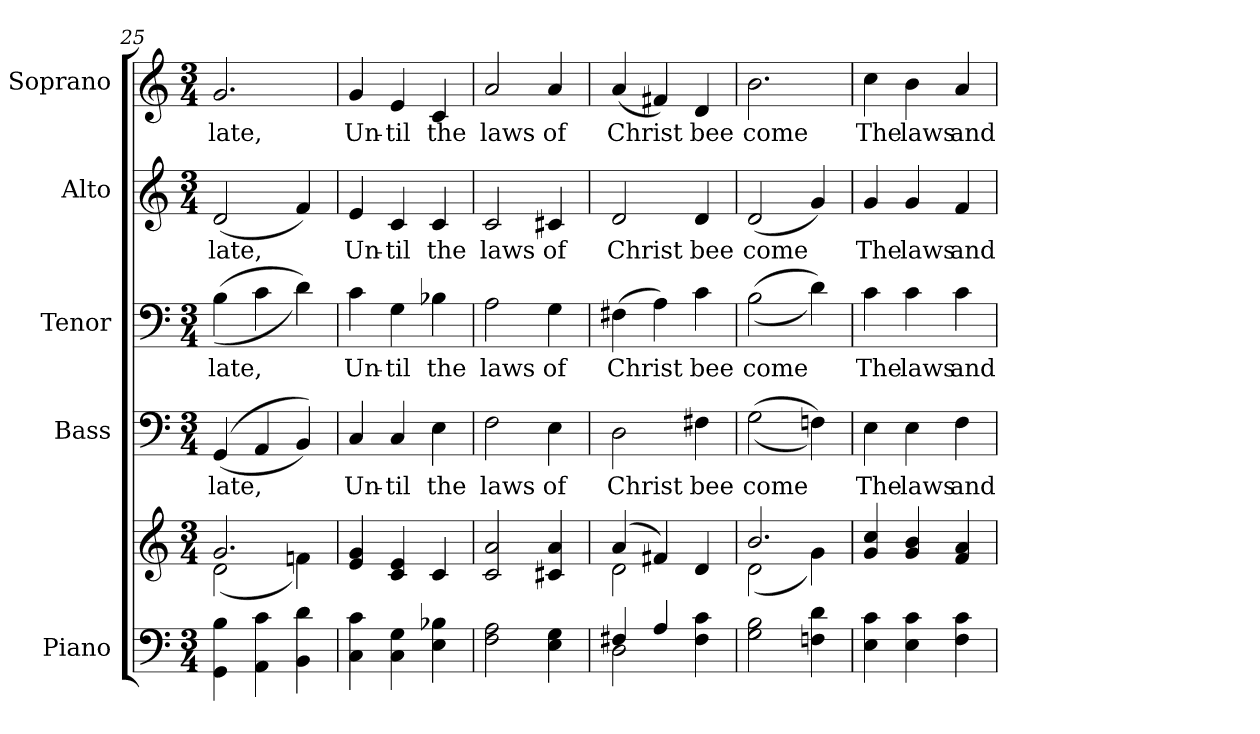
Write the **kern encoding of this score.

**kern	**kern	**kern	**text	**kern	**text	**kern	**text	**kern	**text
*part5	*part5	*part4	*part4	*part3	*part3	*part2	*part2	*part1	*part1
*staff6	*staff5	*staff4	*staff4	*staff3	*staff3	*staff2	*staff2	*staff1	*staff1
*I"Piano	*	*I"Bass	*	*I"Tenor	*	*I"Alto	*	*I"Soprano	*
*I'Pno.	*	*I'B.	*	*I'T.	*	*I'A.	*	*I'S.	*
*clefF4	*clefG2	*clefF4	*	*clefF4	*	*clefG2	*	*clefG2	*
*k[]	*k[]	*k[]	*	*k[]	*	*k[]	*	*k[]	*
*C:	*C:	*C:	*	*C:	*	*C:	*	*C:	*
*M3/4	*M3/4	*M3/4	*	*M3/4	*	*M3/4	*	*M3/4	*
=25	=25	=25	=25	=25	=25	=25	=25	=25	=25
*	*^	*	*	*	*	*	*	*	*
!	!	!	!	!LO:LY:b:color=#000000	!	!	!	!	!	!
!	!	!	!	!	!	!LO:LY:b:color=#000000	!	!	!	!
!	!	!	!	!	!	!	!	!LO:LY:b:color=#000000	!	!
!	!	!	!	!	!	!	!	!	!	!LO:LY:b:color=#000000
4GGi\ 4Bi	2.gi/	(2di\	((4GGi/	-late,	((4Bi\	-late,	(2di/	-late,	2.gi/	-late,
4AAi\ 4ci	.	.	4AAi/	.	4ci\	.	.	.	.	.
4BBi\ 4di	.	4fni\)	4BBi/))	.	4di\))	.	4fi/)	.	.	.
*	*v	*v	*	*	*	*	*	*	*	*
!!LO:PB:g=z
=26	=26	=26	=26	=26	=26	=26	=26	=26	=26
*	*^	*	*	*	*	*	*	*	*
!	!	!	!	!LO:LY:b:color=#000000	!	!	!	!	!	!
*	*v	*v	*	*	*	*	*	*	*	*
*	*^	*	*	*	*	*	*	*	*
!	!	!	!	!	!	!LO:LY:b:color=#000000	!	!	!	!
*	*v	*v	*	*	*	*	*	*	*	*
*	*^	*	*	*	*	*	*	*	*
!	!	!	!	!	!	!	!	!LO:LY:b:color=#000000	!	!
*	*v	*v	*	*	*	*	*	*	*	*
*	*^	*	*	*	*	*	*	*	*
!	!	!	!	!	!	!	!	!	!	!LO:LY:b:color=#000000
*	*v	*v	*	*	*	*	*	*	*	*
4Ci\ 4ci	4ei/ 4gi	4Ci/	Un-	4ci\	Un-	4ei/	Un-	4gi/	Un-
!	!	!	!LO:LY:b:color=#000000	!	!	!	!	!	!
!	!	!	!	!	!LO:LY:b:color=#000000	!	!	!	!
!	!	!	!	!	!	!	!LO:LY:b:color=#000000	!	!
!	!	!	!	!	!	!	!	!	!LO:LY:b:color=#000000
4Ci\ 4Gi	4ci/ 4ei	4Ci/	-til	4Gi\	-til	4ci/	-til	4ei/	-til
!	!	!	!LO:LY:b:color=#000000	!	!	!	!	!	!
!	!	!	!	!	!LO:LY:b:color=#000000	!	!	!	!
!	!	!	!	!	!	!	!LO:LY:b:color=#000000	!	!
!	!	!	!	!	!	!	!	!	!LO:LY:b:color=#000000
4Ei\ 4B-Xi	4ci/	4Ei\	the	4B-Xi\	the	4ci/	the	4ci/	the
=27	=27	=27	=27	=27	=27	=27	=27	=27	=27
!	!	!	!LO:LY:b:color=#000000	!	!	!	!	!	!
!	!	!	!	!	!LO:LY:b:color=#000000	!	!	!	!
!	!	!	!	!	!	!	!LO:LY:b:color=#000000	!	!
!	!	!	!	!	!	!	!	!	!LO:LY:b:color=#000000
2Fi\ 2Ai	2ci/ 2ai	2Fi\	laws	2Ai\	laws	2ci/	laws	2ai/	laws
!	!	!	!LO:LY:b:color=#000000	!	!	!	!	!	!
!	!	!	!	!	!LO:LY:b:color=#000000	!	!	!	!
!	!	!	!	!	!	!	!LO:LY:b:color=#000000	!	!
!	!	!	!	!	!	!	!	!	!LO:LY:b:color=#000000
4Ei\ 4Gi	4c#Xi/ 4ai	4Ei\	of	4Gi\	of	4c#Xi/	of	4ai/	of
=28	=28	=28	=28	=28	=28	=28	=28	=28	=28
*^	*^	*	*	*	*	*	*	*	*
!	!	!	!	!	!LO:LY:b:color=#000000	!	!	!	!	!	!
!	!	!	!	!	!	!	!LO:LY:b:color=#000000	!	!	!	!
!	!	!	!	!	!	!	!	!	!LO:LY:b:color=#000000	!	!
!	!	!	!	!	!	!	!	!	!	!	!LO:LY:b:color=#000000
4F#Xi/	2Di\	(4ai/	2di\	2Di\	Christ	(4F#Xi\	Christ	2di/	Christ	(4ai/	Christ
4Ai/	.	4f#Xi/)	.	.	.	4Ai\)	.	.	.	4f#Xi/)	.
!	!	!	!	!	!LO:LY:b:color=#000000	!	!	!	!	!	!
!	!	!	!	!	!	!	!LO:LY:b:color=#000000	!	!	!	!
!	!	!	!	!	!	!	!	!	!LO:LY:b:color=#000000	!	!
!	!	!	!	!	!	!	!	!	!	!	!LO:LY:b:color=#000000
4F#i\ 4ci	4ryy	4di/	4ryy	4F#Xi\	bee	4ci\	bee	4di/	bee	4di/	bee
*v	*v	*	*	*	*	*	*	*	*	*	*
!!LO:PB:g=z
=29	=29	=29	=29	=29	=29	=29	=29	=29	=29	=29
*^	*	*	*	*	*	*	*	*	*	*
!	!	!	!	!	!LO:LY:b:color=#000000	!	!	!	!	!	!
*v	*v	*	*	*	*	*	*	*	*	*	*
*^	*	*	*	*	*	*	*	*	*	*
!	!	!	!	!	!	!	!LO:LY:b:color=#000000	!	!	!	!
*v	*v	*	*	*	*	*	*	*	*	*	*
*^	*	*	*	*	*	*	*	*	*	*
!	!	!	!	!	!	!	!	!	!LO:LY:b:color=#000000	!	!
*v	*v	*	*	*	*	*	*	*	*	*	*
*^	*	*	*	*	*	*	*	*	*	*
!	!	!	!	!	!	!	!	!	!	!	!LO:LY:b:color=#000000
*v	*v	*	*	*	*	*	*	*	*	*	*
2Gi\ 2Bi	2.bi/	(2di\	((2Gi\	come	((2Bi\	come	(2di/	come	2.bi\	come
4Fni\ 4di	.	4gi\)	4Fni\))	.	4di\))	.	4gi/)	.	.	.
*	*v	*v	*	*	*	*	*	*	*	*
=30	=30	=30	=30	=30	=30	=30	=30	=30	=30
*	*^	*	*	*	*	*	*	*	*
!	!	!	!	!LO:LY:b:color=#000000	!	!	!	!	!	!
*	*v	*v	*	*	*	*	*	*	*	*
*	*^	*	*	*	*	*	*	*	*
!	!	!	!	!	!	!LO:LY:b:color=#000000	!	!	!	!
*	*v	*v	*	*	*	*	*	*	*	*
*	*^	*	*	*	*	*	*	*	*
!	!	!	!	!	!	!	!	!LO:LY:b:color=#000000	!	!
*	*v	*v	*	*	*	*	*	*	*	*
*	*^	*	*	*	*	*	*	*	*
!	!	!	!	!	!	!	!	!	!	!LO:LY:b:color=#000000
*	*v	*v	*	*	*	*	*	*	*	*
4Ei\ 4ci	4gi/ 4cci	4Ei\	The	4ci\	The	4gi/	The	4cci\	The
!	!	!	!LO:LY:b:color=#000000	!	!	!	!	!	!
!	!	!	!	!	!LO:LY:b:color=#000000	!	!	!	!
!	!	!	!	!	!	!	!LO:LY:b:color=#000000	!	!
!	!	!	!	!	!	!	!	!	!LO:LY:b:color=#000000
4Ei\ 4ci	4gi/ 4bi	4Ei\	laws	4ci\	laws	4gi/	laws	4bi\	laws
!	!	!	!LO:LY:b:color=#000000	!	!	!	!	!	!
!	!	!	!	!	!LO:LY:b:color=#000000	!	!	!	!
!	!	!	!	!	!	!	!LO:LY:b:color=#000000	!	!
!	!	!	!	!	!	!	!	!	!LO:LY:b:color=#000000
4Fi\ 4ci	4fi/ 4ai	4Fi\	and	4ci\	and	4fi/	and	4ai/	and
=	=	=	=	=	=	=	=	=	=
*-	*-	*-	*-	*-	*-	*-	*-	*-	*-
